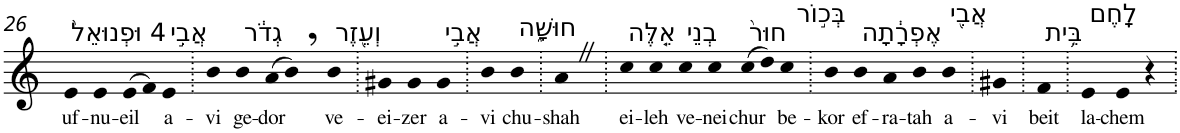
**kern	**text
*part1	*part1
*staff1	*staff1
*I"Piano	*
*I'Pno	*
!!LO:PB:g=z
*clefG2	*
*k[]	*
=26	=26
!LO:TX:a:t=4 וּפְנוּאֵל֙	!
!	!LO:LY:b
4e	uf-
!	!LO:LY:b
4e	-nu-
!	!LO:LY:b
(>8e	-eil
8f)	.
!LO:TX:a:t=אֲבִ֣י	!
!	!LO:LY:b
4e	a-
=27.	=27.
!	!LO:LY:b
4b	-vi
!LO:TX:a:t=גְדֹ֔ר	!
!	!LO:LY:b
4b	ge-
!	!LO:LY:b
(>8a	-dor
8b,)	.
!LO:TX:a:t=וְעֵ֖זֶר	!
!	!LO:LY:b
4b	ve-
=28.	=28.
!	!LO:LY:b
4g#X	-ei-
!	!LO:LY:b
4g#	-zer
!LO:TX:a:t=אֲבִ֣י	!
!	!LO:LY:b
4g#	a-
=29.	=29.
!	!LO:LY:b
4b	-vi
!LO:TX:a:t=חוּשָׁ֑ה	!
!	!LO:LY:b
4b	chu-
=30.	=30.
!	!LO:LY:b
4aZ	-shah
=31.	=31.
!LO:TX:a:t=אֵ֤לֶּה	!
!	!LO:LY:b
4cc	ei-
!	!LO:LY:b
4cc	-leh
!LO:TX:a:t=בְנֵי	!
!	!LO:LY:b
4cc	ve-
!	!LO:LY:b
4cc	-nei
!LO:TX:a:t=חוּר֙	!
!	!LO:LY:b
(>8cc	chur
8dd)	.
!LO:TX:a:t=בְּכ֣וֹר	!
!	!LO:LY:b
4cc	be-
=32.	=32.
!	!LO:LY:b
4b	-kor
!LO:TX:a:t=אֶפְרָ֔תָה	!
!	!LO:LY:b
4b	ef-
!	!LO:LY:b
4a	-ra-
!	!LO:LY:b
4b	-tah
!LO:TX:a:t=אֲבִ֖י	!
!	!LO:LY:b
4b	a-
=33.	=33.
!	!LO:LY:b
4g#X	-vi
=34.	=34.
!LO:TX:a:t=בֵּ֥ית	!
!	!LO:LY:b
4f	beit
=35.	=35.
!LO:TX:a:t=לָֽחֶם	!
!	!LO:LY:b
4e	la-
!	!LO:LY:b
4e	-chem
4r	.
=.	=.
*-	*-
